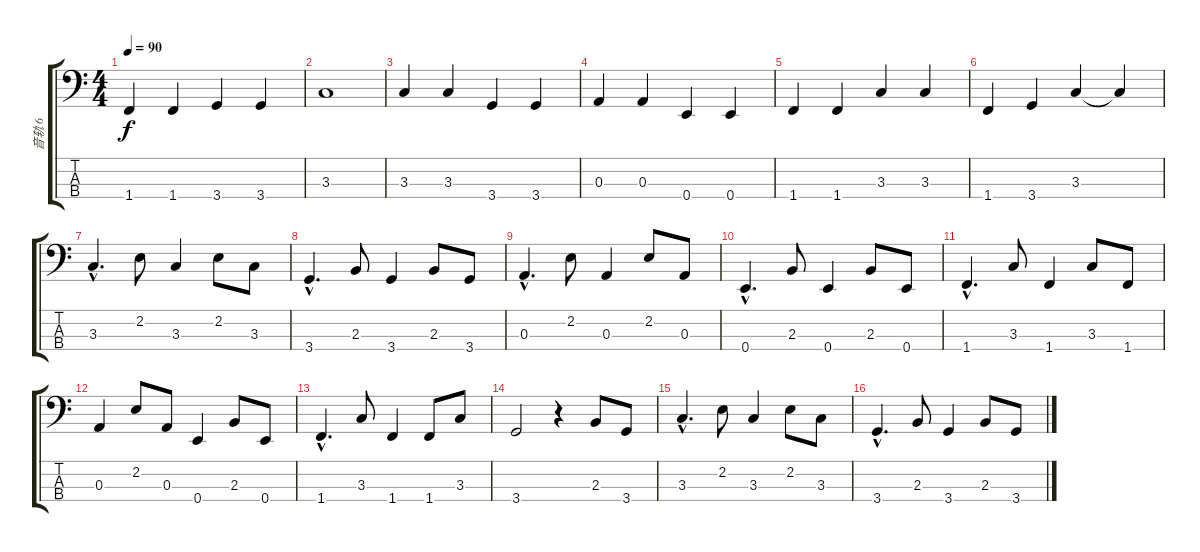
\track ("音轨 6" "音轨 6") {instrument electricbassfinger}
\staff {score tabs}
\tuning (G2 D2 A1 E1) {hide}
\ts (4 4)
\tempo 90
\clef f4
\ks c
1.4.4{dy f} 1.4.4 3.4.4 3.4.4 |
3.3.1 |
3.3.4 3.3.4 3.4.4 3.4.4 |
0.3.4 0.3.4 0.4.4 0.4.4 |
1.4.4 1.4.4 3.3.4 3.3.4 |
1.4.4 3.4.4 3.3.4 3.3{t}.4 |
3.3{hac}.4{d} 2.2.8 3.3.4 2.2.8 3.3.8 |
3.4{hac}.4{d} 2.3.8 3.4.4 2.3.8 3.4.8 |
0.3{hac}.4{d} 2.2.8 0.3.4 2.2.8 0.3.8 |
0.4{hac}.4{d} 2.3.8 0.4.4 2.3.8 0.4.8 |
1.4{hac}.4{d} 3.3.8 1.4.4 3.3.8 1.4.8 |
0.3.4 2.2.8 0.3.8 0.4.4 2.3.8 0.4.8 |
1.4{hac}.4{d} 3.3.8 1.4.4 1.4.8 3.3.8 |
3.4.2 r.4 2.3.8 3.4.8 |
3.3{hac}.4{d} 2.2.8 3.3.4 2.2.8 3.3.8 |
3.4{hac}.4{d} 2.3.8 3.4.4 2.3.8 3.4.8
